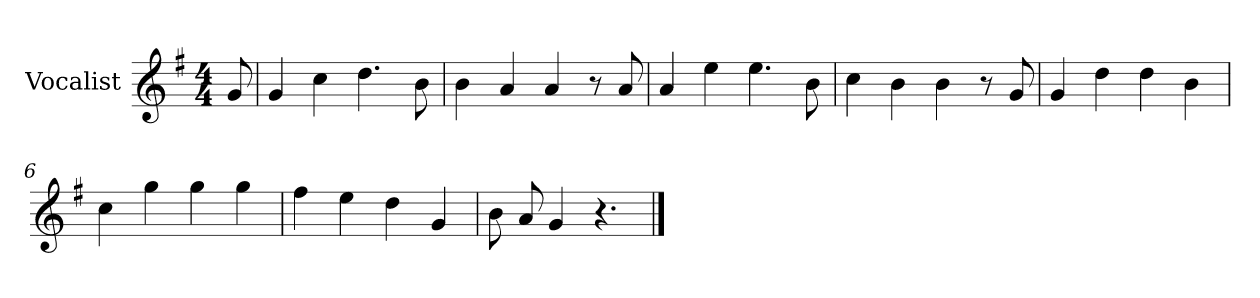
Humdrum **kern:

**kern
*part1
*staff1
*I"Vocalist
*k[f#]
*G:
*M4/4
=
8g
=1
4g
4cc
4.dd
8b
=2
4b
4a
4a
8r
8a
=3
4a
4ee
4.ee
8b
=4
4cc
4b
4b
8r
8g
=5
4g
4dd
4dd
4b
=6
4cc
4gg
4gg
4gg
=7
4ff#
4ee
4dd
4g
=8
8b
8a
4g
4.r
==
*-
